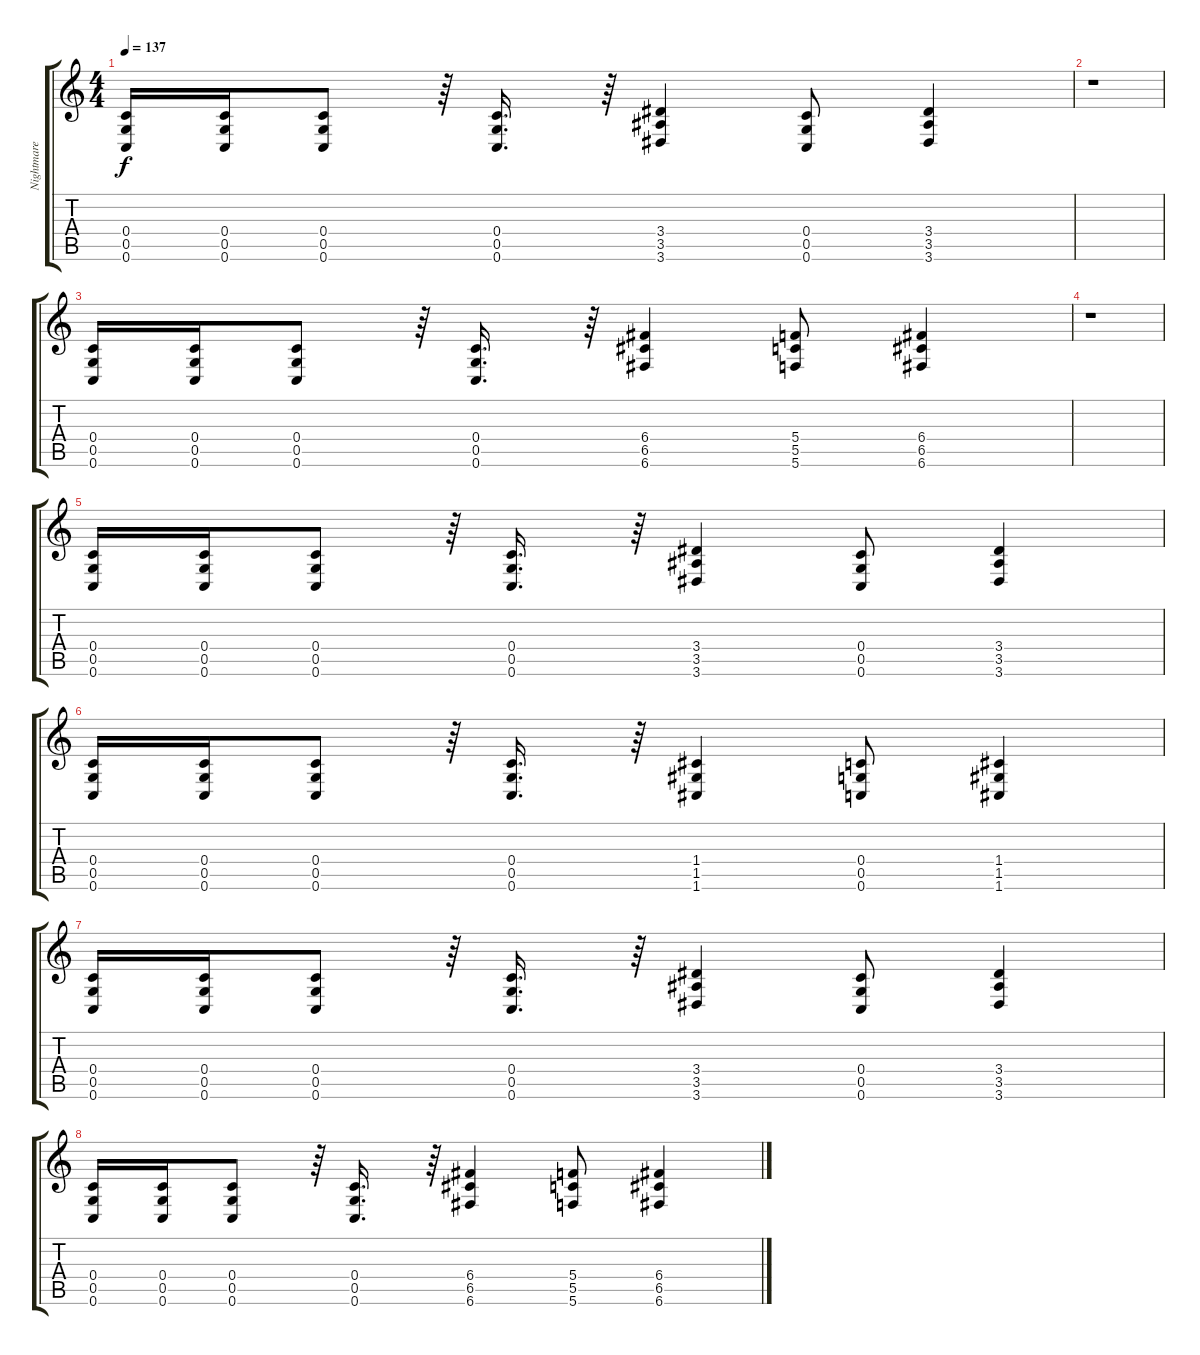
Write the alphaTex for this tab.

\track ("Nightmare Industries Guitar" "Nightmare ") {instrument distortionguitar}
\staff {score tabs}
\tuning (D4 A3 F3 C3 G2 C2) {hide}
\ts (4 4)
\tempo 137
\clef g2
\ks c
(0.4 0.5 0.6).16{dy f} (0.4 0.5 0.6).16 (0.4 0.5 0.6).8 r.64 (0.4 0.5 0.6).16{d} r.64 (3.4 3.5 3.6).4 (0.4 0.5 0.6).8 (3.4 3.5 3.6).4 |
r.1 |
(0.4 0.5 0.6).16 (0.4 0.5 0.6).16 (0.4 0.5 0.6).8 r.64 (0.4 0.5 0.6).16{d} r.64 (6.4 6.5 6.6).4 (5.4 5.5 5.6).8 (6.4 6.5 6.6).4 |
r.1 |
(0.4 0.5 0.6).16 (0.4 0.5 0.6).16 (0.4 0.5 0.6).8 r.64 (0.4 0.5 0.6).16{d} r.64 (3.4 3.5 3.6).4 (0.4 0.5 0.6).8 (3.4 3.5 3.6).4 |
(0.4 0.5 0.6).16 (0.4 0.5 0.6).16 (0.4 0.5 0.6).8 r.64 (0.4 0.5 0.6).16{d} r.64 (1.4 1.5 1.6).4 (0.4 0.5 0.6).8 (1.4 1.5 1.6).4 |
(0.4 0.5 0.6).16 (0.4 0.5 0.6).16 (0.4 0.5 0.6).8 r.64 (0.4 0.5 0.6).16{d} r.64 (3.4 3.5 3.6).4 (0.4 0.5 0.6).8 (3.4 3.5 3.6).4 |
(0.4 0.5 0.6).16 (0.4 0.5 0.6).16 (0.4 0.5 0.6).8 r.64 (0.4 0.5 0.6).16{d} r.64 (6.4 6.5 6.6).4 (5.4 5.5 5.6).8 (6.4 6.5 6.6).4
